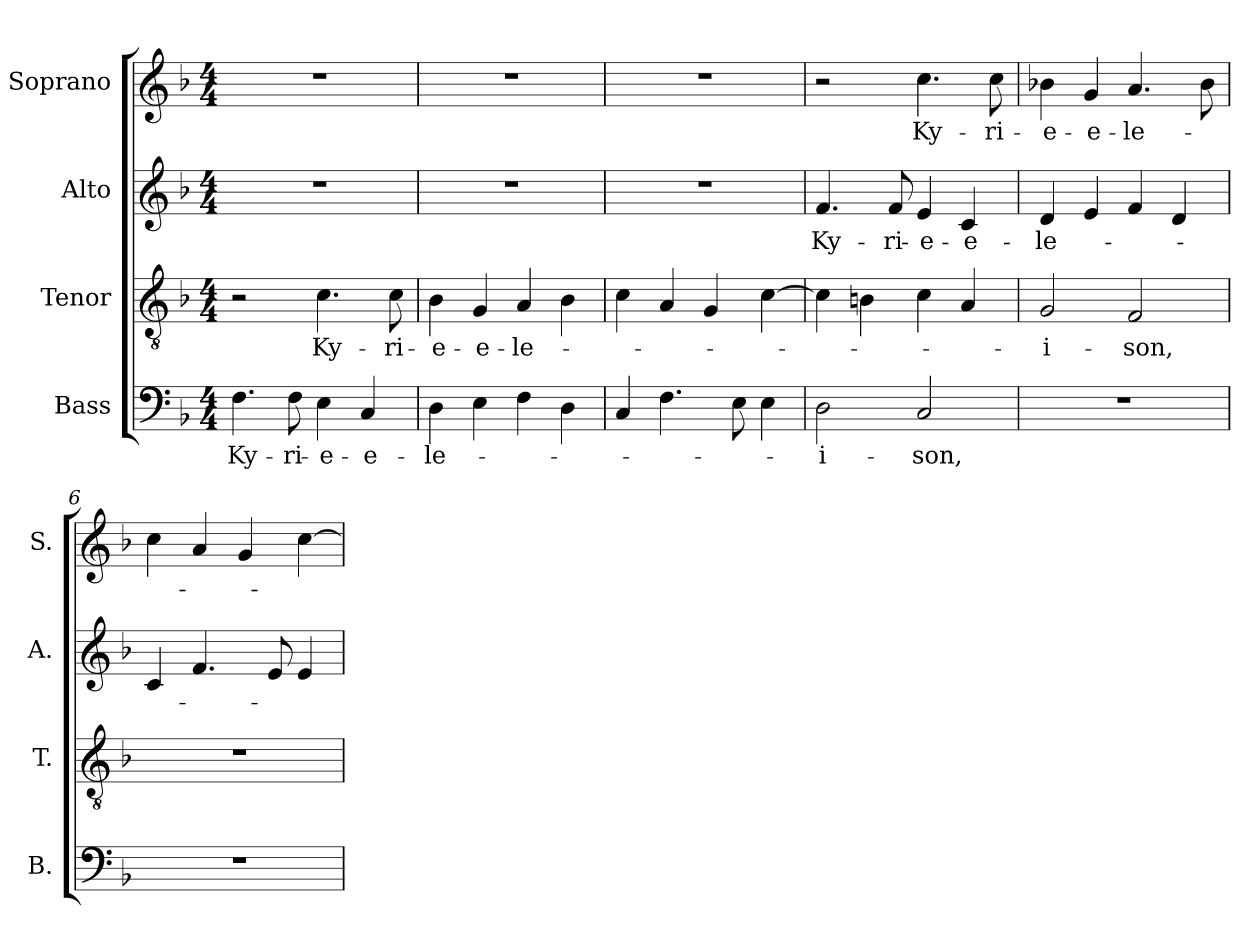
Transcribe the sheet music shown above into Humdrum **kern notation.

**kern	**text	**kern	**text	**kern	**text	**kern	**text
*part4	*part4	*part3	*part3	*part2	*part2	*part1	*part1
*staff4	*staff4	*staff3	*staff3	*staff2	*staff2	*staff1	*staff1
*I"Bass	*	*I"Tenor	*	*I"Alto	*	*I"Soprano	*
*I'B.	*	*I'T.	*	*I'A.	*	*I'S.	*
!!LO:PB:g=z
*clefF4	*	*clefGv2	*	*clefG2	*	*clefG2	*
*	*	*ITrd7c12	*	*	*	*	*
*k[b-]	*	*k[b-]	*	*k[b-]	*	*k[b-]	*
*F:	*	*F:	*	*F:	*	*F:	*
*M4/4	*	*M4/4	*	*M4/4	*	*M4/4	*
*MM80	*	*MM80	*	*MM80	*	*MM80	*
=1	=1	=1	=1	=1	=1	=1	=1
!	!LO:LY:b:color=#000000	!	!	!	!	!	!
4.Fi\	Ky-	2r	.	1r	.	1r	.
!	!LO:LY:b:color=#000000	!	!	!	!	!	!
8Fi\	-ri-	.	.	.	.	.	.
!	!LO:LY:b:color=#000000	!	!	!	!	!	!
!	!	!	!LO:LY:b:color=#000000	!	!	!	!
4Ei\	-e-	4.Ci\	Ky-	.	.	.	.
!	!LO:LY:b:color=#000000	!	!	!	!	!	!
4Ci/	-e-	.	.	.	.	.	.
!	!	!	!LO:LY:b:color=#000000	!	!	!	!
.	.	8Ci\	-ri-	.	.	.	.
=2	=2	=2	=2	=2	=2	=2	=2
!	!LO:LY:b:color=#000000	!	!	!	!	!	!
!	!	!	!LO:LY:b:color=#000000	!	!	!	!
4Di\	-le-	4BB-i\	-e-	1r	.	1r	.
!	!	!	!LO:LY:b:color=#000000	!	!	!	!
4Ei\	.	4GGi/	-e-	.	.	.	.
!	!	!	!LO:LY:b:color=#000000	!	!	!	!
4Fi\	.	4AAi/	-le-	.	.	.	.
4Di\	.	4BB-i\	.	.	.	.	.
=3	=3	=3	=3	=3	=3	=3	=3
4Ci/	.	4Ci\	.	1r	.	1r	.
4.Fi\	.	4AAi/	.	.	.	.	.
.	.	4GGi/	.	.	.	.	.
8Ei\	.	.	.	.	.	.	.
4Ei\	.	[4Ci\	.	.	.	.	.
=4	=4	=4	=4	=4	=4	=4	=4
!	!LO:LY:b:color=#000000	!	!	!	!	!	!
!	!	!	!	!	!LO:LY:b:color=#000000	!	!
2Di\	-i-	4Ci\]	.	4.fi/	Ky-	2r	.
.	.	4BBni\	.	.	.	.	.
!	!	!	!	!	!LO:LY:b:color=#000000	!	!
.	.	.	.	8fi/	-ri-	.	.
!	!LO:LY:b:color=#000000	!	!	!	!	!	!
!	!	!	!	!	!LO:LY:b:color=#000000	!	!
!	!	!	!	!	!	!	!LO:LY:b:color=#000000
2Ci/	-son,-	4Ci\	.	4ei/	-e-	4.cci\	Ky-
!	!	!	!	!	!LO:LY:b:color=#000000	!	!
.	.	4AAi/	.	4ci/	-e-	.	.
!	!	!	!	!	!	!	!LO:LY:b:color=#000000
.	.	.	.	.	.	8cci\	-ri-
=5	=5	=5	=5	=5	=5	=5	=5
!	!	!	!LO:LY:b:color=#000000	!	!	!	!
!	!	!	!	!	!LO:LY:b:color=#000000	!	!
!	!	!	!	!	!	!	!LO:LY:b:color=#000000
1r	.	2GGi/	-i-	4di/	-le-	4b-Xi\	-e-
!	!	!	!	!	!	!	!LO:LY:b:color=#000000
.	.	.	.	4ei/	.	4gi/	-e-
!	!	!	!LO:LY:b:color=#000000	!	!	!	!
!	!	!	!	!	!	!	!LO:LY:b:color=#000000
.	.	2FFi/	-son,-	4fi/	.	4.ai/	-le-
.	.	.	.	4di/	.	.	.
.	.	.	.	.	.	8b-i\	.
!!LO:LB:g=z
=6	=6	=6	=6	=6	=6	=6	=6
1r	.	1r	.	4ci/	.	4cci\	.
.	.	.	.	4.fi/	.	4ai/	.
.	.	.	.	.	.	4gi/	.
.	.	.	.	8ei/	.	.	.
.	.	.	.	4ei/	.	[4cci\	.
=	=	=	=	=	=	=	=
*-	*-	*-	*-	*-	*-	*-	*-
